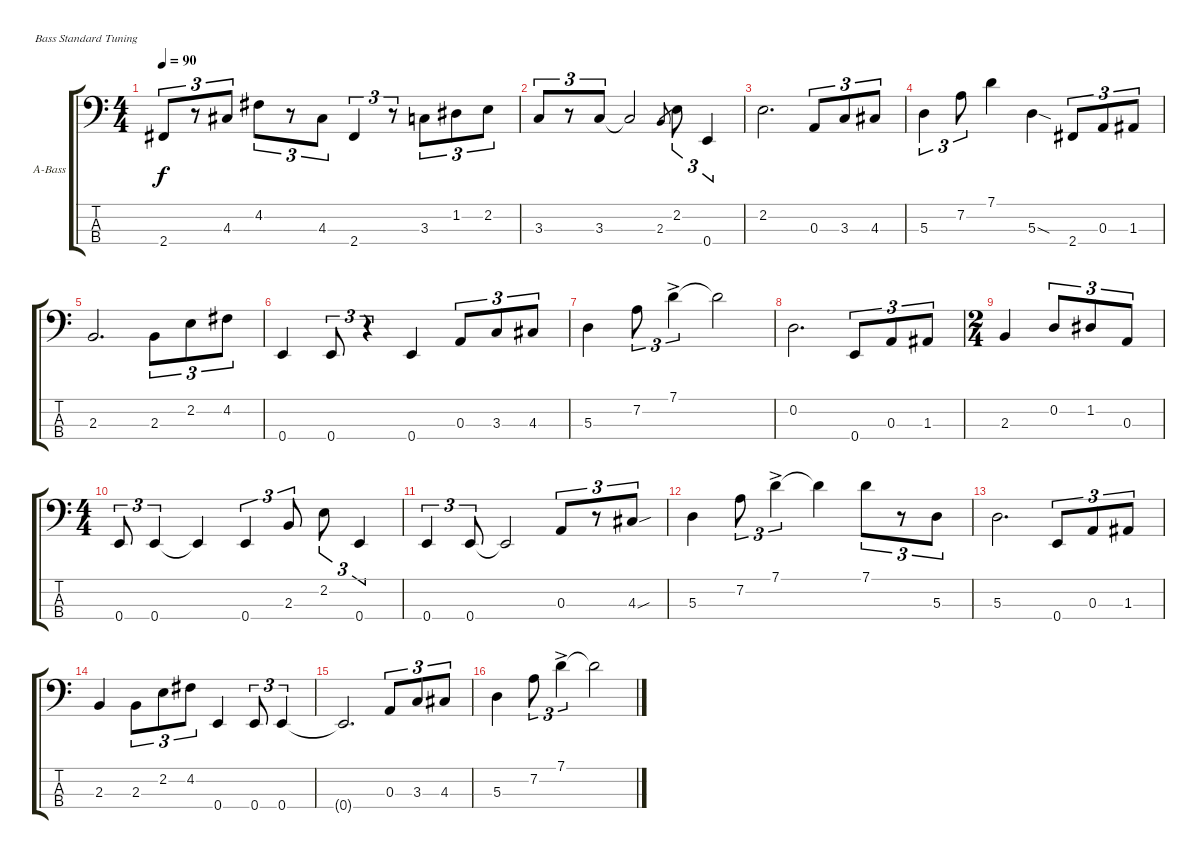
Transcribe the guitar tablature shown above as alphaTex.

\defaultSystemsLayout 4
\bracketExtendMode groupsimilarinstruments
\firstSystemTrackNameOrientation horizontal
\otherSystemsTrackNameOrientation horizontal
\track ("Acoustic Bass" "A-Bass") {instrument acousticbass}
\staff {score tabs}
\tuning (G2 D2 A1 E1)
\ts (4 4)
\tempo 90
\clef f4
\ks c
2.4.8{tu (3 2) dy f} r.8{tu (3 2)} 4.3.8{tu (3 2)} 4.2.8{tu (3 2)} r.8{tu (3 2)} 4.3.8{tu (3 2)} 2.4.4{tu (3 2)} r.8{tu (3 2)} 3.3.8{tu (3 2)} 1.2.8{tu (3 2)} 2.2.8{tu (3 2)} |
3.3.8{tu (3 2)} r.8{tu (3 2)} 3.3.8{tu (3 2)} 3.3{t}.2 2.3.8{gr} 2.2.8{tu (3 2)} 0.4.4{tu (3 2)} |
2.2.2{d} 0.3.8{tu (3 2)} 3.3.8{tu (3 2)} 4.3.8{tu (3 2)} |
5.3.4{tu (3 2)} 7.2.8{tu (3 2)} 7.1.4 5.3{sod}.4 2.4.8{tu (3 2)} 0.3.8{tu (3 2)} 1.3.8{tu (3 2)} |
2.3.2{d} 2.3.8{tu (3 2)} 2.2.8{tu (3 2)} 4.2.8{tu (3 2)} |
0.4.4 0.4.8{tu (3 2)} r.4{tu (3 2)} 0.4.4 0.3.8{tu (3 2)} 3.3.8{tu (3 2)} 4.3.8{tu (3 2)} |
5.3.4 7.2.8{tu (3 2)} 7.1{ac}.4{tu (3 2)} 7.1{t}.2 |
0.2.2{d} 0.4.8{tu (3 2)} 0.3.8{tu (3 2)} 1.3.8{tu (3 2)} |
\ts (2 4)
2.3.4 0.2.8{tu (3 2)} 1.2.8{tu (3 2)} 0.3.8{tu (3 2)} |
\ts (4 4)
0.4.8{tu (3 2)} 0.4.4{tu (3 2)} 0.4{t}.4 0.4.4{tu (3 2)} 2.3.8{tu (3 2)} 2.2.8{tu (3 2)} 0.4.4{tu (3 2)} |
0.4.4{tu (3 2)} 0.4.8{tu (3 2)} 0.4{t}.2 0.3.8{tu (3 2)} r.8{tu (3 2)} 4.3{sou}.8{tu (3 2)} |
5.3.4 7.2.8{tu (3 2)} 7.1{ac}.4{tu (3 2)} 7.1{t}.4 7.1.8{tu (3 2)} r.8{tu (3 2)} 5.3.8{tu (3 2)} |
5.3.2{d} 0.4.8{tu (3 2)} 0.3.8{tu (3 2)} 1.3.8{tu (3 2)} |
2.3.4 2.3.8{tu (3 2)} 2.2.8{tu (3 2)} 4.2.8{tu (3 2)} 0.4.4 0.4.8{tu (3 2)} 0.4.4{tu (3 2)} |
0.4{t}.2{d} 0.3.8{tu (3 2)} 3.3.8{tu (3 2)} 4.3.8{tu (3 2)} |
5.3.4 7.2.8{tu (3 2)} 7.1{ac}.4{tu (3 2)} 7.1{t}.2
